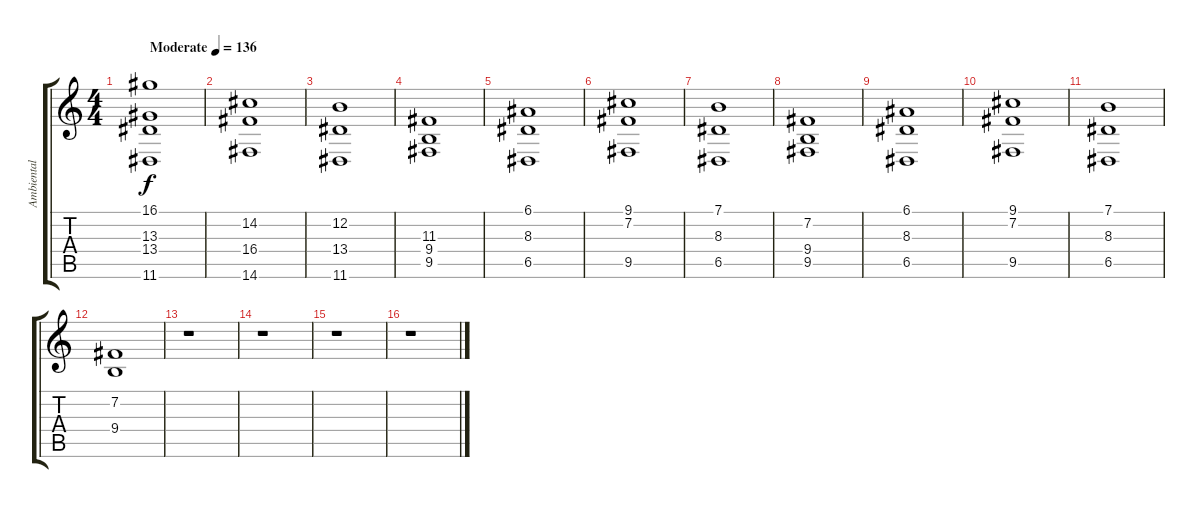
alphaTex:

\track ("Ambiental" "Ambiental") {instrument stringensemble2}
\staff {score tabs}
\tuning (E4 B3 G3 D3 A2 E2) {hide}
\ts (4 4)
\tempo (136 "Moderate")
\clef g2
\ks c
(16.1 13.3 13.4 11.6).1{dy f instrument stringensemble2} |
(14.2 16.4 14.6).1 |
(12.2 13.4 11.6).1 |
(11.3 9.4 9.5).1 |
(6.1 8.3 6.5).1 |
(9.1 7.2 9.5).1 |
(7.1 8.3 6.5).1 |
(7.2 9.4 9.5).1 |
(6.1 8.3 6.5).1 |
(9.1 7.2 9.5).1 |
(7.1 8.3 6.5).1 |
(7.2 9.4).1 |
r.1 |
r.1 |
r.1 |
r.1
